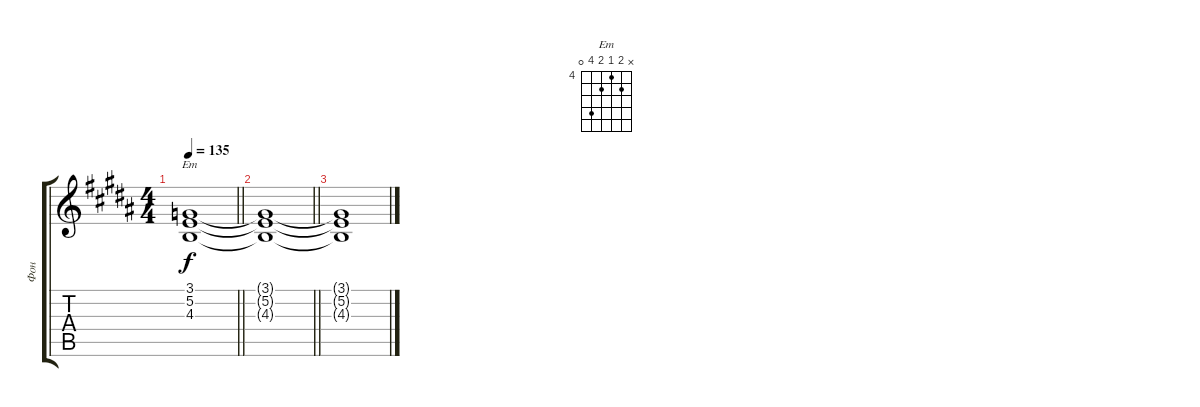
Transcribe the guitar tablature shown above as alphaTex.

\track ("Фон" "Фон") {instrument pad2warm}
\staff {score tabs}
\tuning (E4 B3 G3 D3 A2 E2) {hide}
\chord ("Em" x 5 4 5 7 0) {firstfret 4}
\ts (4 4)
\section ("" "")
\tempo 135
\clef g2
\barLineRight lightlight
\ks g#minor
(3.1 5.2 4.3).1{ch "Em" dy f volume 0} |
\barLineRight lightlight
(3.1{t} 5.2{t} 4.3{t}).1 |
(3.1{t} 5.2{t} 4.3{t}).1
